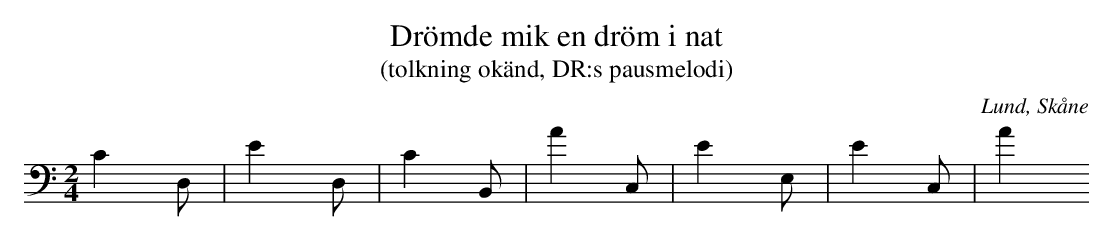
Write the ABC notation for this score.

X:1
T:Drömde mik en dröm i nat
T:(tolkning okänd, DR:s pausmelodi)
O:Lund, Skåne
M:2/4
L:1/8
K:C bass
C2, D, | E2, D, | C2, B,, | A2,, C, | E2, E, | E2, C, | A2,,
